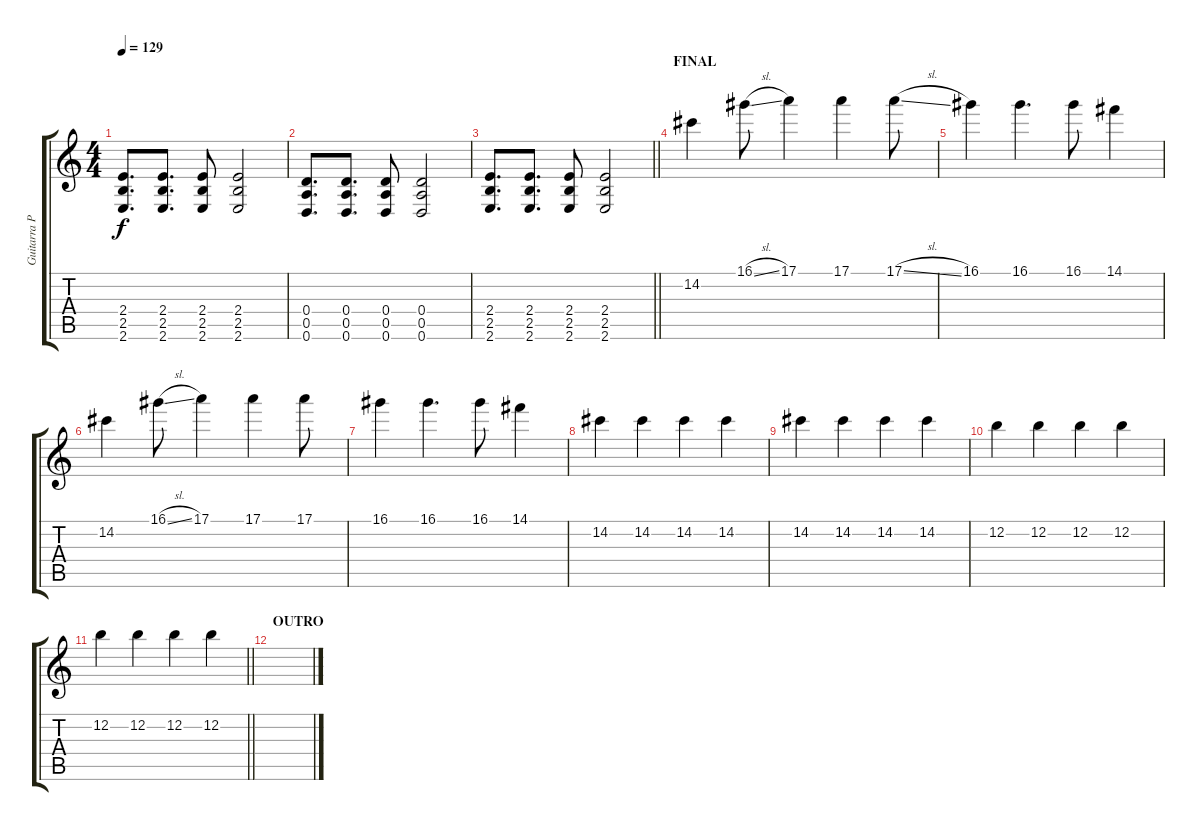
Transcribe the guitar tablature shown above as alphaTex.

\track ("Guitarra Principal" "Guitarra P") {instrument distortionguitar}
\staff {score tabs}
\tuning (E4 B3 G3 D3 A2 D2) {hide}
\ts (4 4)
\tempo 129
\clef g2
\ks c
(2.4 2.5 2.6).8{d dy f} (2.4 2.5 2.6).8{d} (2.4 2.5 2.6).8 (2.4 2.5 2.6).2 |
(0.4 0.5 0.6).8{d} (0.4 0.5 0.6).8{d} (0.4 0.5 0.6).8 (0.4 0.5 0.6).2 |
\barLineRight lightlight
(2.4 2.5 2.6).8{d} (2.4 2.5 2.6).8{d} (2.4 2.5 2.6).8 (2.4 2.5 2.6).2 |
\section ("" "FINAL")
14.2.4 16.1{sl}.8 17.1.4 17.1.4 17.1{sl}.8 |
16.1.4 16.1.4{d} 16.1.8 14.1.4 |
14.2.4 16.1{sl}.8 17.1.4 17.1.4 17.1.8 |
16.1.4 16.1.4{d} 16.1.8 14.1.4 |
14.2.4 14.2.4 14.2.4 14.2.4 |
14.2.4 14.2.4 14.2.4 14.2.4 |
12.2.4 12.2.4 12.2.4 12.2.4 |
\barLineRight lightlight
12.2.4 12.2.4 12.2.4 12.2.4 |
\section ("" "OUTRO")
